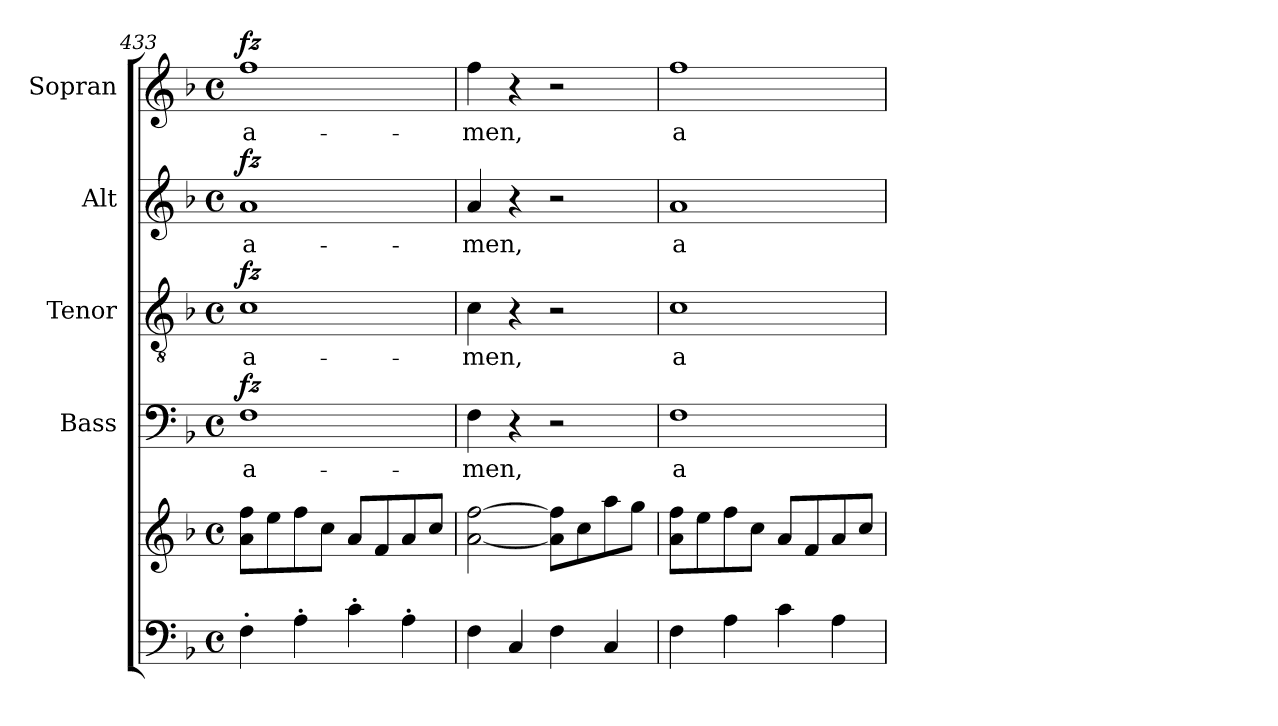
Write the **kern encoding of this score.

**kern	**kern	**kern	**text	**dynam	**kern	**text	**dynam	**kern	**text	**dynam	**kern	**text	**dynam
*part5	*part5	*part4	*part4	*part4	*part3	*part3	*part3	*part2	*part2	*part2	*part1	*part1	*part1
*staff6	*staff5	*staff4	*staff4	*staff4	*staff3	*staff3	*staff3	*staff2	*staff2	*staff2	*staff1	*staff1	*staff1
*	*	*I"Bass	*	*	*I"Tenor	*	*	*I"Alt	*	*	*I"Sopran	*	*
*	*	*I'B.	*	*	*I'T.	*	*	*I'A.	*	*	*I'S.	*	*
!!LO:PB:g=z
*clefF4	*clefG2	*clefF4	*	*	*clefGv2	*	*	*clefG2	*	*	*clefG2	*	*
*k[b-]	*k[b-]	*k[b-]	*	*	*k[b-]	*	*	*k[b-]	*	*	*k[b-]	*	*
*F:	*F:	*F:	*	*	*F:	*	*	*F:	*	*	*F:	*	*
*M4/4	*M4/4	*M4/4	*	*	*M4/4	*	*	*M4/4	*	*	*M4/4	*	*
*met(c)	*met(c)	*met(c)	*	*	*met(c)	*	*	*met(c)	*	*	*met(c)	*	*
=433	=433	=433	=433	=433	=433	=433	=433	=433	=433	=433	=433	=433	=433
!	!	!	!LO:LY:b	!LO:DY:a	!	!LO:LY:b	!LO:DY:a	!	!LO:LY:b	!LO:DY:a	!	!LO:LY:b	!LO:DY:a
4F'>\	8a\ 8ff\L	1F	a-	fz	1c	a-	fz	1a	a-	fz	1ff	a-	fz
.	8ee\	.	.	.	.	.	.	.	.	.	.	.	.
4A'>\	8ff\	.	.	.	.	.	.	.	.	.	.	.	.
.	8cc\J	.	.	.	.	.	.	.	.	.	.	.	.
4c'>\	8a/L	.	.	.	.	.	.	.	.	.	.	.	.
.	8f/	.	.	.	.	.	.	.	.	.	.	.	.
4A'>\	8a/	.	.	.	.	.	.	.	.	.	.	.	.
.	8cc/J	.	.	.	.	.	.	.	.	.	.	.	.
=434	=434	=434	=434	=434	=434	=434	=434	=434	=434	=434	=434	=434	=434
!	!	!	!LO:LY:b	!	!	!LO:LY:b	!	!	!LO:LY:b	!	!	!LO:LY:b	!
4F\	[2a\ [2ff\	4F\	-men,	.	4c\	-men,	.	4a/	-men,	.	4ff\	-men,	.
4C/	.	4r	.	.	4r	.	.	4r	.	.	4r	.	.
4F\	8a\] 8ff\]L	2r	.	.	2r	.	.	2r	.	.	2r	.	.
.	8cc\	.	.	.	.	.	.	.	.	.	.	.	.
4C/	8aa\	.	.	.	.	.	.	.	.	.	.	.	.
.	8gg\J	.	.	.	.	.	.	.	.	.	.	.	.
=435	=435	=435	=435	=435	=435	=435	=435	=435	=435	=435	=435	=435	=435
!	!	!	!LO:LY:b	!	!	!LO:LY:b	!	!	!LO:LY:b	!	!	!LO:LY:b	!
4F\	8a\ 8ff\L	1F	a-	.	1c	a-	.	1a	a-	.	1ff	a-	.
.	8ee\	.	.	.	.	.	.	.	.	.	.	.	.
4A\	8ff\	.	.	.	.	.	.	.	.	.	.	.	.
.	8cc\J	.	.	.	.	.	.	.	.	.	.	.	.
4c\	8a/L	.	.	.	.	.	.	.	.	.	.	.	.
.	8f/	.	.	.	.	.	.	.	.	.	.	.	.
4A\	8a/	.	.	.	.	.	.	.	.	.	.	.	.
.	8cc/J	.	.	.	.	.	.	.	.	.	.	.	.
=	=	=	=	=	=	=	=	=	=	=	=	=	=
*-	*-	*-	*-	*-	*-	*-	*-	*-	*-	*-	*-	*-	*-
